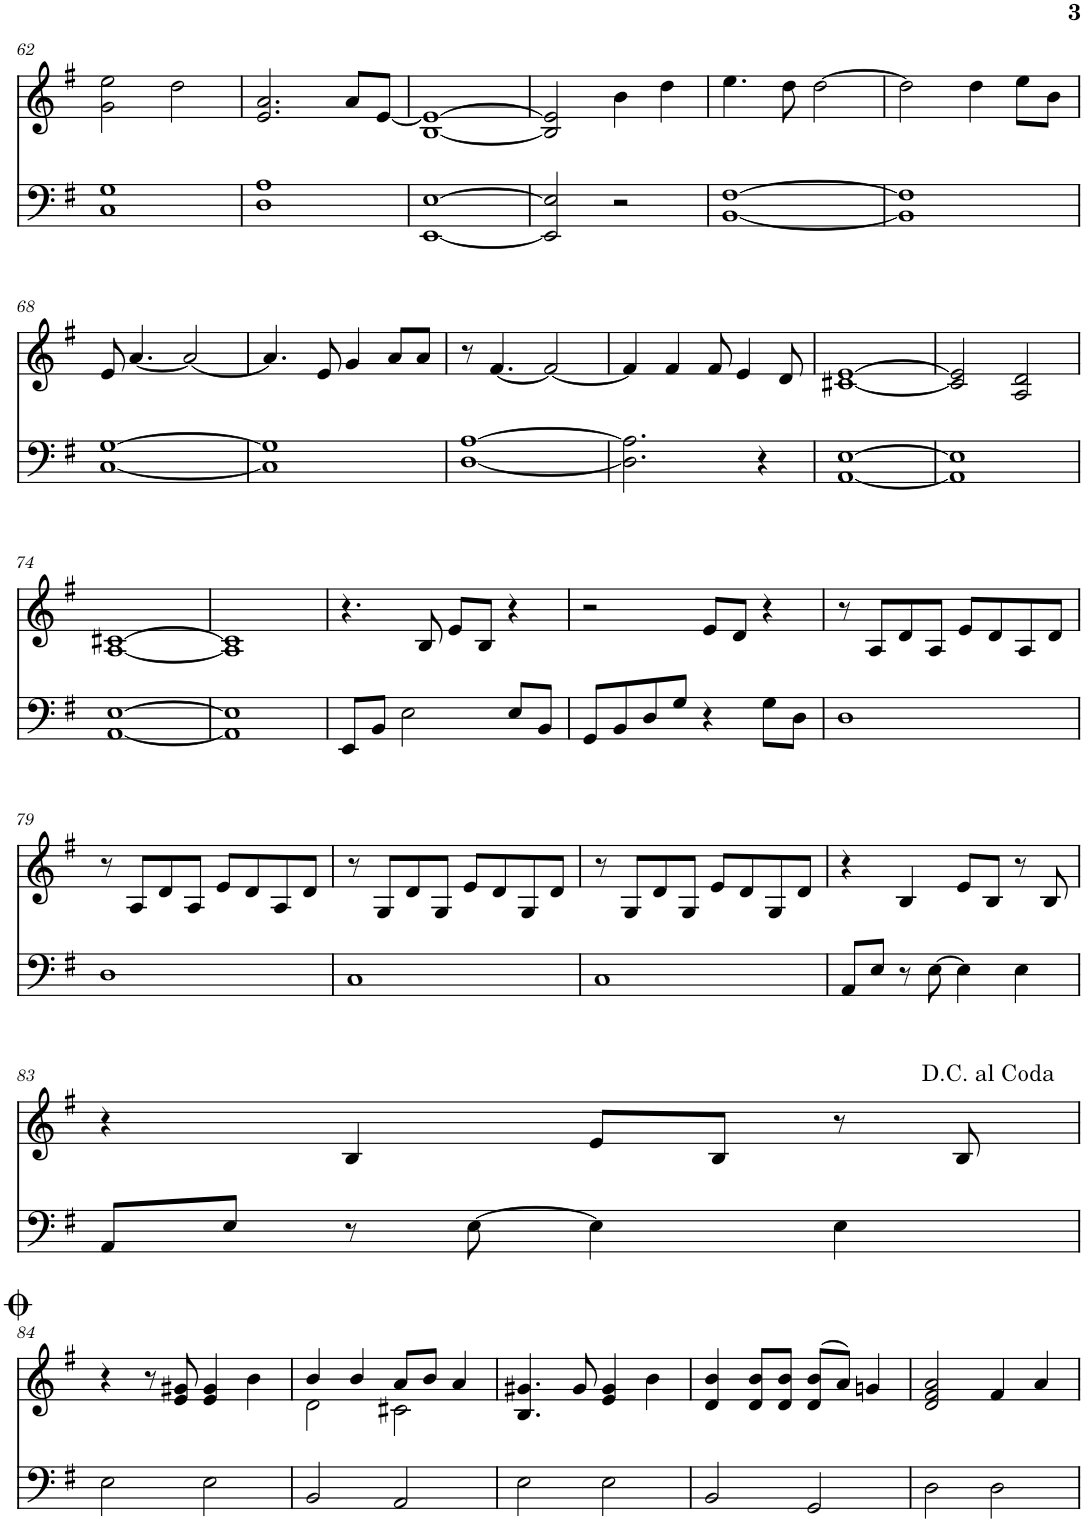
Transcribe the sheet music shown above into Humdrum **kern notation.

**kern	**kern
*part2	*part1
*staff2	*staff1
*I"Piano	*I"Piano
*I'Pno	*I'Pno
!!LO:PB:g=z
*clefF4	*clefG2
*k[f#]	*k[f#]
*M4/4	*M4/4
=62	=62
1C 1G	2g\ 2ee\
.	2dd\
=63	=63
1D 1A	2.e/ 2.a/
.	8a/L
.	[8e/J
=64	=64
[1EE [1E	[1B 1e_
=65	=65
2EE/] 2E/]	2B/] 2e/]
2r	4b\
.	4dd\
=66	=66
[1BB [1F#	4.ee\
.	8dd\
.	[2dd\
=67	=67
1BB] 1F#]	2dd\]
.	4dd\
.	8ee\L
.	8b\J
!!LO:LB:g=z
=68	=68
[1C [1G	8e/
.	[4.a/
.	2a/_
=69	=69
1C] 1G]	4.a/]
.	8e/
.	4g/
.	8a/L
.	8a/J
=70	=70
[1D [1A	8r
.	[4.f#/
.	2f#/_
=71	=71
2.D\] 2.A\]	4f#/]
.	4f#/
.	8f#/
.	4e/
4r	.
.	8d/
=72	=72
[1AA [1E	[1c#X [1e
=73	=73
1AA] 1E]	2c#/] 2e/]
.	2A/ 2d/
!!LO:LB:g=z
=74	=74
[1AA [1E	[1A [1c#X
=75	=75
1AA] 1E]	1A] 1c#]
=76	=76
8EE/L	4.r
8BB/J	.
2E\	.
.	8B/
.	8e/L
.	8B/J
8E/L	4r
8BB/J	.
=77	=77
8GG/L	2r
8BB/	.
8D/	.
8G/J	.
4r	8e/L
.	8d/J
8G\L	4r
8D\J	.
=78	=78
1D	8r
.	8A/L
.	8d/
.	8A/J
.	8e/L
.	8d/
.	8A/
.	8d/J
!!LO:LB:g=z
=79	=79
1D	8r
.	8A/L
.	8d/
.	8A/J
.	8e/L
.	8d/
.	8A/
.	8d/J
=80	=80
1C	8r
.	8G/L
.	8d/
.	8G/J
.	8e/L
.	8d/
.	8G/
.	8d/J
=81	=81
1C	8r
.	8G/L
.	8d/
.	8G/J
.	8e/L
.	8d/
.	8G/
.	8d/J
=82	=82
8AA/L	4r
8E/J	.
8r	4B/
[8E\	.
4E\]	8e/L
.	8B/J
4E\	8r
.	8B/
!!LO:LB:g=z
=83	=83
8AA/L	4r
8E/J	.
8r	4B/
[8E\	.
4E\]	8e/L
.	8B/J
4E\	8r
.	8B/
!!LO:LB:g=z
=84	=84
2E\	4r
.	8r
.	8e/ 8g#X/
2E\	4e/ 4g#/
.	4b\
=85	=85
*	*^
2BB/	4b/	2d\
.	4b/	.
2AA/	8a/L	2c#X\
.	8b/J	.
.	4a/	.
*	*v	*v
=86	=86
2E\	4.B/ 4.g#X/
.	8g#/
2E\	4e/ 4g#/
.	4b\
=87	=87
2BB/	4d/ 4b/
.	8d/ 8b/L
.	8d/ 8b/J
2GG/	(>8d/ 8b/L
.	8a/J)
.	4gn/
=88	=88
2D\	2d/ 2f#/ 2a/
2D\	4f#/
.	4a/
=	=
*-	*-
